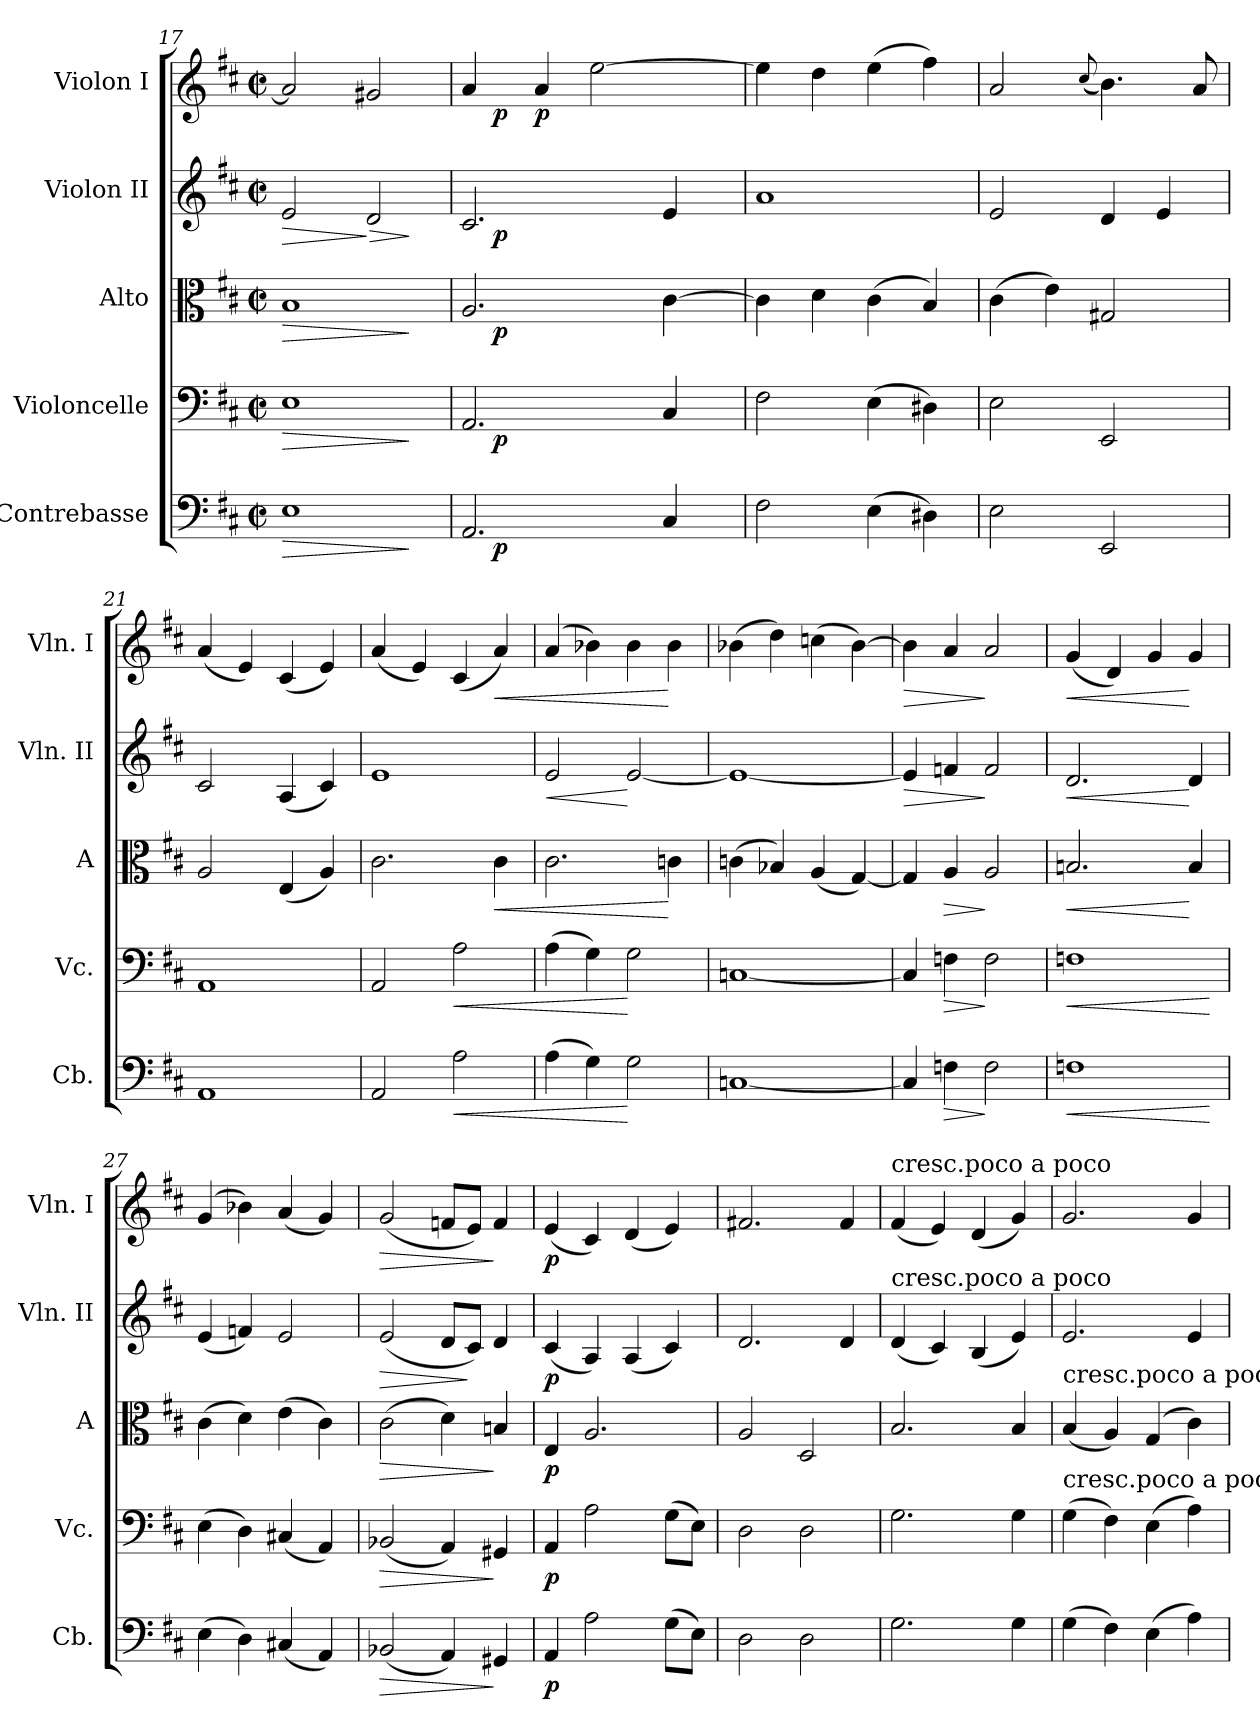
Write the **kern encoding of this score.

**kern	**dynam	**kern	**dynam	**kern	**dynam	**kern	**dynam	**kern	**dynam
*part5	*part5	*part4	*part4	*part3	*part3	*part2	*part2	*part1	*part1
*staff5	*staff5	*staff4	*staff4	*staff3	*staff3	*staff2	*staff2	*staff1	*staff1
*I"Contrebasse	*	*I"Violoncelle	*	*I"Alto	*	*I"Violon II	*	*I"Violon I	*
*I'Cb.	*	*I'Vc.	*	*I'A	*	*I'Vln. II	*	*I'Vln. I	*
!!LO:PB:g=z
*clefF4	*	*clefF4	*	*clefC3	*	*clefG2	*	*clefG2	*
*ITrd7c12	*	*	*	*	*	*	*	*	*
*k[f#c#]	*	*k[f#c#]	*	*k[f#c#]	*	*k[f#c#]	*	*k[f#c#]	*
*D:	*	*D:	*	*D:	*	*D:	*	*D:	*
*M2/2	*	*M2/2	*	*M2/2	*	*M2/2	*	*M2/2	*
*met(c|)	*	*met(c|)	*	*met(c|)	*	*met(c|)	*	*met(c|)	*
=17	=17	=17	=17	=17	=17	=17	=17	=17	=17
!	!LO:HP:b	!	!LO:HP:b	!	!LO:HP:b	!	!LO:HP:b	!	!
1EE	>	1E	>	1B	>	2e/	>	2a/]	.
!	!	!	!	!	!	!	!LO:HP:n=1:b	!	!
.	.	.	.	.	.	2d/	] >	2g#X/	.
.	]	.	]	.	]	.	]	.	.
=18	=18	=18	=18	=18	=18	=18	=18	=18	=18
*^	*	*^	*	*^	*	*^	*	*^	*
2.AAA/	16.ryy	.	2.AA/	16.ryy	.	2.A/	16.ryy	.	2.c#/	16.ryy	.	4a/	16.ryy	.
!	!	!LO:DY:b	!	!	!LO:DY:b	!	!	!LO:DY:b	!	!	!LO:DY:b	!	!	!LO:DY:b
.	2ryy	p	.	2ryy	p	.	2ryy	p	.	2ryy	p	.	2ryy	p
!	!	!	!	!	!	!	!	!	!	!	!	!	!	!LO:DY:b
.	.	.	.	.	.	.	.	.	.	.	.	4a/	.	p
.	.	.	.	.	.	.	.	.	.	.	.	[2ee\	.	.
.	4ryy	.	.	4ryy	.	.	4ryy	.	.	4ryy	.	.	4ryy	.
4CC#/	.	.	4C#/	.	.	[4c#\	.	.	4e/	.	.	.	.	.
.	8ryy	.	.	8ryy	.	.	8ryy	.	.	8ryy	.	.	8ryy	.
.	32ryy	.	.	32ryy	.	.	32ryy	.	.	32ryy	.	.	32ryy	.
*v	*v	*	*	*	*	*v	*v	*	*v	*v	*	*v	*v	*
*	*	*v	*v	*	*	*	*	*	*	*
=19	=19	=19	=19	=19	=19	=19	=19	=19	=19
2FF#\	.	2F#\	.	4c#\]	.	1a	.	4ee\]	.
.	.	.	.	4d\	.	.	.	4dd\	.
(>4EE\	.	(>4E\	.	(>4c#\	.	.	.	(>4ee\	.
4DD#X\)	.	4D#X\)	.	4B/)	.	.	.	4ff#\)	.
=20	=20	=20	=20	=20	=20	=20	=20	=20	=20
2EE\	.	2E\	.	(>4c#\	.	2e/	.	2a/	.
.	.	.	.	4e\)	.	.	.	.	.
.	.	.	.	.	.	.	.	(<8qqcc#/	.
2EEE/	.	2EE/	.	2G#X/	.	4d/	.	4.b\)	.
.	.	.	.	.	.	4e/	.	.	.
.	.	.	.	.	.	.	.	8a/	.
!!LO:LB:g=z
=21	=21	=21	=21	=21	=21	=21	=21	=21	=21
1AAA	.	1AA	.	2A/	.	2c#/	.	(<4a/	.
.	.	.	.	.	.	.	.	4e/)	.
.	.	.	.	(<4E/	.	(<4A/	.	(<4c#/	.
.	.	.	.	4A/)	.	4c#/)	.	4e/)	.
=22	=22	=22	=22	=22	=22	=22	=22	=22	=22
2AAA/	.	2AA/	.	2.c#\	.	1e	.	(<4a/	.
.	.	.	.	.	.	.	.	4e/)	.
!	!LO:HP:b	!	!LO:HP:b	!	!	!	!	!	!
2AA\	<	2A\	<	.	.	.	.	(<4c#/	.
!	!	!	!	!	!LO:HP:b	!	!	!	!LO:HP:b
.	.	.	.	4c#\	<	.	.	4a/)	<
=23	=23	=23	=23	=23	=23	=23	=23	=23	=23
!	!	!	!	!	!	!	!LO:HP:b	!	!
(>4AA\	.	(>4A\	.	2.c#\	.	2e/	<	(>4a/	.
4GG\)	.	4G\)	.	.	.	.	.	4b-X\)	.
2GG\	[	2G\	[	.	.	[2e/	[	4b-\	.
.	.	.	.	4cn\	[	.	.	4b-\	[
=24	=24	=24	=24	=24	=24	=24	=24	=24	=24
[1CCn	.	[1Cn	.	(>4cn\	.	1e_	.	(>4b-X\	.
.	.	.	.	4B-X/)	.	.	.	4dd\)	.
.	.	.	.	(<4A/	.	.	.	(>4ccn\	.
.	.	.	.	[4G/)	.	.	.	[4b-\)	.
!!LO:PB:g=z
=25	=25	=25	=25	=25	=25	=25	=25	=25	=25
!	!	!	!	!	!	!	!LO:HP:b	!	!LO:HP:b
4CC/]	.	4C/]	.	4G/]	.	4e/]	>	4b-\]	>
!	!LO:HP:b	!	!LO:HP:b	!	!LO:HP:b	!	!	!	!
4FFn\	>	4Fn\	>	4A/	>	4fn/	.	4a/	.
2FF\	]	2F\	]	2A/	]	2f/	]	2a/	]
=26	=26	=26	=26	=26	=26	=26	=26	=26	=26
!	!LO:HP:b	!	!LO:HP:b	!	!LO:HP:b	!	!LO:HP:b	!	!LO:HP:b
1FFn	<	1Fn	<	2.Bn/	<	2.d/	<	(<4g/	<
.	.	.	.	.	.	.	.	4d/)	.
.	.	.	.	.	.	.	.	4g/	.
.	.	.	.	4B/	[	4d/	[	4g/	[
.	[	.	[	.	.	.	.	.	.
=27	=27	=27	=27	=27	=27	=27	=27	=27	=27
(>4EE\	.	(>4E\	.	(>4c#\	.	(<4e/	.	(>4g/	.
4DD\)	.	4D\)	.	4d\)	.	4fn/)	.	4b-X\)	.
(<4CC#X/	.	(<4C#X/	.	(>4e\	.	2e/	.	(<4a/	.
4AAA/)	.	4AA/)	.	4c#\)	.	.	.	4g/)	.
=28	=28	=28	=28	=28	=28	=28	=28	=28	=28
!	!LO:HP:b	!	!LO:HP:b	!	!LO:HP:b	!	!LO:HP:b	!	!LO:HP:b
(<2BBB-X/	>	(<2BB-X/	>	(>2c#\	>	(<2e/	>	(<2g/	>
4AAA/)	.	4AA/)	.	4d\)	.	8d/L	.	8fn/L	.
.	.	.	.	.	.	8c#/J)	]	8e/J)	.
4GGG#X/	]	4GG#X/	]	4Bn/	]	4d/	.	4f/	]
!!LO:LB:g=z
=29	=29	=29	=29	=29	=29	=29	=29	=29	=29
!	!LO:DY:b	!	!LO:DY:b	!	!LO:DY:b	!	!LO:DY:b	!	!LO:DY:b
4AAA/	p	4AA/	p	4E/	p	(<4c#/	p	(<4e/	p
2AA\	.	2A\	.	2.A/	.	4A/)	.	4c#/)	.
.	.	.	.	.	.	(<4A/	.	(<4d/	.
(>8GG\L	.	(>8G\L	.	.	.	4c#/)	.	4e/)	.
8EE\J)	.	8E\J)	.	.	.	.	.	.	.
=30	=30	=30	=30	=30	=30	=30	=30	=30	=30
2DD\	.	2D\	.	2A/	.	2.d/	.	2.f#X/	.
2DD\	.	2D\	.	2D/	.	.	.	.	.
.	.	.	.	.	.	4d/	.	4f#/	.
=31	=31	=31	=31	=31	=31	=31	=31	=31	=31
!	!	!	!	!	!	!	!	!LO:TX:a:t=cresc.poco a poco	!
!	!	!	!	!	!	!LO:TX:a:t=cresc.poco a poco	!	!	!
2.GG\	.	2.G\	.	2.B/	.	(<4d/	.	(<4f#/	.
.	.	.	.	.	.	4c#/)	.	4e/)	.
.	.	.	.	.	.	(<4B/	.	(<4d/	.
4GG\	.	4G\	.	4B/	.	4e/)	.	4g/)	.
=32	=32	=32	=32	=32	=32	=32	=32	=32	=32
!	!	!	!	!LO:TX:a:t=cresc.poco a poco	!	!	!	!	!
!	!	!LO:TX:a:t=cresc.poco a poco	!	!	!	!	!	!	!
(>4GG\	.	(>4G\	.	(<4B/	.	2.e/	.	2.g/	.
4FF#\)	.	4F#\)	.	4A/)	.	.	.	.	.
(>4EE\	.	(>4E\	.	(>4G/	.	.	.	.	.
4AA\)	.	4A\)	.	4c#\)	.	4e/	.	4g/	.
=	=	=	=	=	=	=	=	=	=
*-	*-	*-	*-	*-	*-	*-	*-	*-	*-
